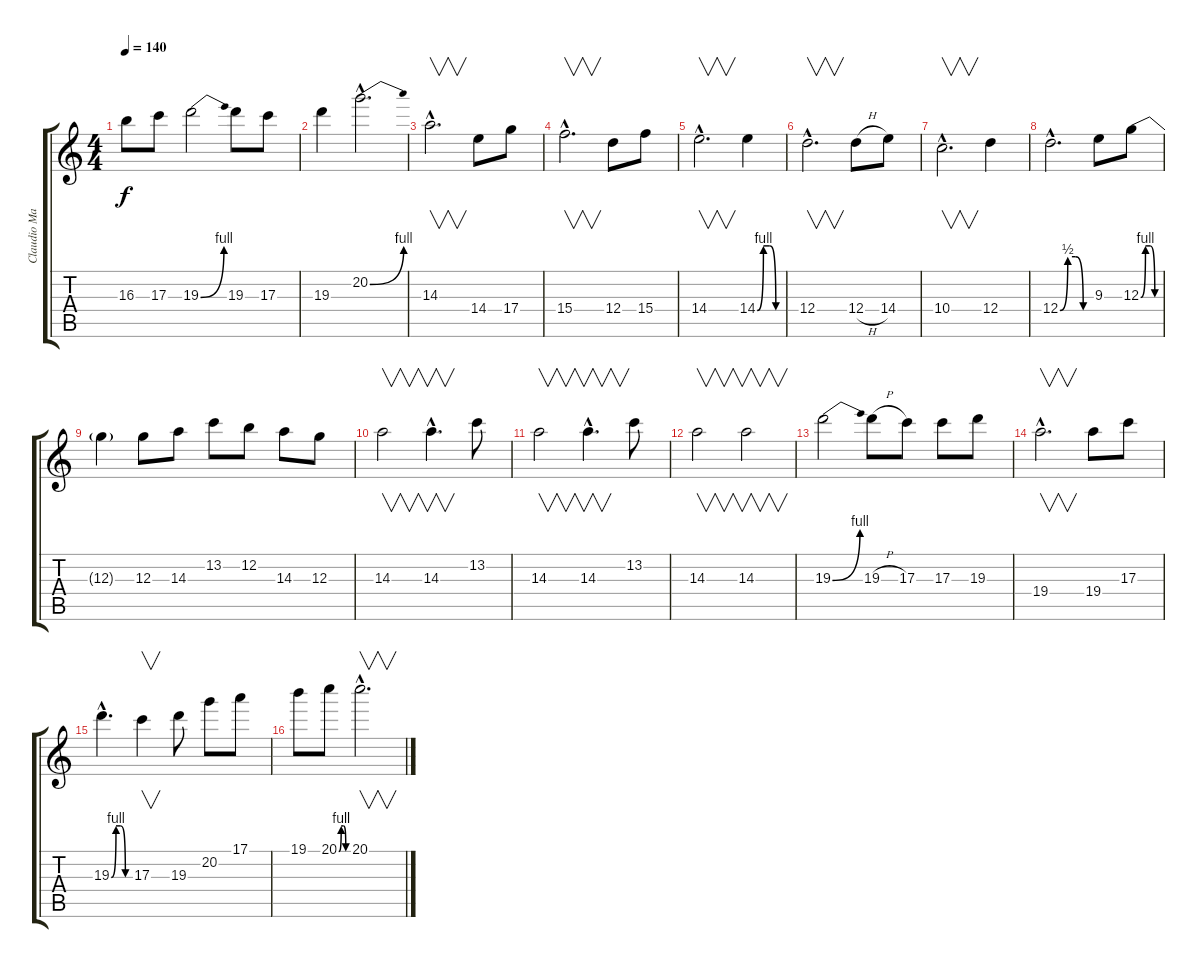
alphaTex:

\track ("Claudio Marciello (solo)" "Claudio Ma") {instrument overdrivenguitar}
\staff {score tabs}
\tuning (E4 B3 G3 D3 A2 E2) {hide}
\ts (4 4)
\tempo 140
\clef g2
\ks c
16.3.8{dy f} 17.3.8 19.3{be (bend 0 0 60 4)}.2 19.3.8 17.3.8 |
19.3.4 20.2{be (bend 0 0 60 4) hac}.2{d} |
14.3{hac}.2{v d} 14.4.8 17.4.8 |
15.4{hac}.2{v d} 12.4.8 15.4.8 |
14.4{hac}.2{v d} 14.4{be (custom 0 0 15 4 30 4 45 0 60 0)}.4 |
12.4{hac}.2{v d} 12.4{h}.8 14.4.8 |
10.4{hac}.2{v d} 12.4.4 |
12.4{be (custom 0 0 15 2 30 2 45 0 60 0) hac}.2{d} 9.3.8 12.3{be (custom 0 0 15 4 30 4 45 0 60 0)}.8 |
12.3{t}.4 12.3.8 14.3.8 13.2.8 12.2.8 14.3.8 12.3.8 |
14.3.2{v} 14.3{hac}.4{v d} 13.2.8 |
14.3.2{v} 14.3{hac}.4{v d} 13.2.8 |
14.3.2{v} 14.3.2{v} |
19.3{be (bend 0 0 60 4)}.2 19.3{h}.8 17.3.8 17.3.8 19.3.8 |
19.4{hac}.2{v d} 19.4.8 17.3.8 |
19.3{be (custom 0 0 15 4 30 4 45 0 60 0) hac}.4{d} 17.3.4{v} 19.3.8 20.2.8 17.1.8 |
19.1.8 20.1{be (custom 0 0 15 4 30 4 45 0 60 0)}.8 20.1{hac}.2{v d}
